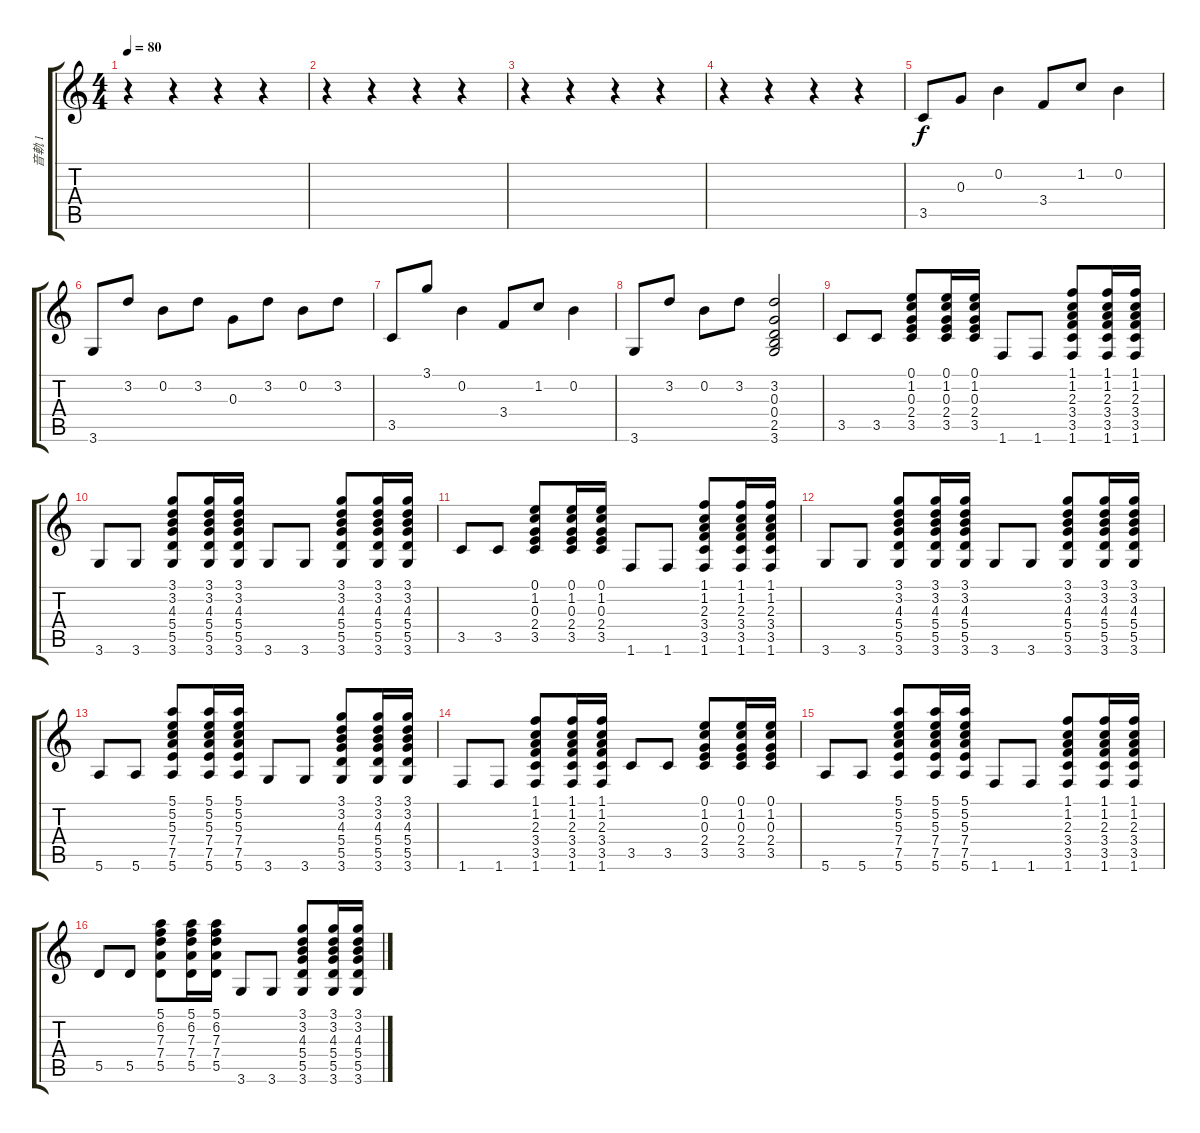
\track ("音軌 1" "音軌 1") {instrument electricguitarjazz}
\staff {score tabs}
\tuning (E4 B3 G3 D3 A2 E2) {hide}
\ts (4 4)
\tempo 80
\clef g2
\ks c
r.4{dy f instrument electricguitarjazz} r.4 r.4 r.4 |
r.4 r.4 r.4 r.4 |
r.4 r.4 r.4 r.4 |
r.4 r.4 r.4 r.4 |
3.5.8 0.3.8 0.2.4 3.4.8 1.2.8 0.2.4 |
3.6.8 3.2.8 0.2.8 3.2.8 0.3.8 3.2.8 0.2.8 3.2.8 |
3.5.8 3.1.8 0.2.4 3.4.8 1.2.8 0.2.4 |
3.6.8 3.2.8 0.2.8 3.2.8 (3.2 0.3 0.4 2.5 3.6).2 |
3.5.8 3.5.8 (0.1 1.2 0.3 2.4 3.5).8 (0.1 1.2 0.3 2.4 3.5).16 (0.1 1.2 0.3 2.4 3.5).16 1.6.8 1.6.8 (1.1 1.2 2.3 3.4 3.5 1.6).8 (1.1 1.2 2.3 3.4 3.5 1.6).16 (1.1 1.2 2.3 3.4 3.5 1.6).16 |
3.6.8 3.6.8 (3.1 3.2 4.3 5.4 5.5 3.6).8 (3.1 3.2 4.3 5.4 5.5 3.6).16 (3.1 3.2 4.3 5.4 5.5 3.6).16 3.6.8 3.6.8 (3.1 3.2 4.3 5.4 5.5 3.6).8 (3.1 3.2 4.3 5.4 5.5 3.6).16 (3.1 3.2 4.3 5.4 5.5 3.6).16 |
3.5.8 3.5.8 (0.1 1.2 0.3 2.4 3.5).8 (0.1 1.2 0.3 2.4 3.5).16 (0.1 1.2 0.3 2.4 3.5).16 1.6.8 1.6.8 (1.1 1.2 2.3 3.4 3.5 1.6).8 (1.1 1.2 2.3 3.4 3.5 1.6).16 (1.1 1.2 2.3 3.4 3.5 1.6).16 |
3.6.8 3.6.8 (3.1 3.2 4.3 5.4 5.5 3.6).8 (3.1 3.2 4.3 5.4 5.5 3.6).16 (3.1 3.2 4.3 5.4 5.5 3.6).16 3.6.8 3.6.8 (3.1 3.2 4.3 5.4 5.5 3.6).8 (3.1 3.2 4.3 5.4 5.5 3.6).16 (3.1 3.2 4.3 5.4 5.5 3.6).16 |
5.6.8 5.6.8 (5.1 5.2 5.3 7.4 7.5 5.6).8 (5.1 5.2 5.3 7.4 7.5 5.6).16 (5.1 5.2 5.3 7.4 7.5 5.6).16 3.6.8 3.6.8 (3.1 3.2 4.3 5.4 5.5 3.6).8 (3.1 3.2 4.3 5.4 5.5 3.6).16 (3.1 3.2 4.3 5.4 5.5 3.6).16 |
1.6.8 1.6.8 (1.1 1.2 2.3 3.4 3.5 1.6).8 (1.1 1.2 2.3 3.4 3.5 1.6).16 (1.1 1.2 2.3 3.4 3.5 1.6).16 3.5.8 3.5.8 (0.1 1.2 0.3 2.4 3.5).8 (0.1 1.2 0.3 2.4 3.5).16 (0.1 1.2 0.3 2.4 3.5).16 |
5.6.8 5.6.8 (5.1 5.2 5.3 7.4 7.5 5.6).8 (5.1 5.2 5.3 7.4 7.5 5.6).16 (5.1 5.2 5.3 7.4 7.5 5.6).16 1.6.8 1.6.8 (1.1 1.2 2.3 3.4 3.5 1.6).8 (1.1 1.2 2.3 3.4 3.5 1.6).16 (1.1 1.2 2.3 3.4 3.5 1.6).16 |
5.5.8 5.5.8 (5.1 6.2 7.3 7.4 5.5).8 (5.1 6.2 7.3 7.4 5.5).16 (5.1 6.2 7.3 7.4 5.5).16 3.6.8 3.6.8 (3.1 3.2 4.3 5.4 5.5 3.6).8 (3.1 3.2 4.3 5.4 5.5 3.6).16 (3.1 3.2 4.3 5.4 5.5 3.6).16
